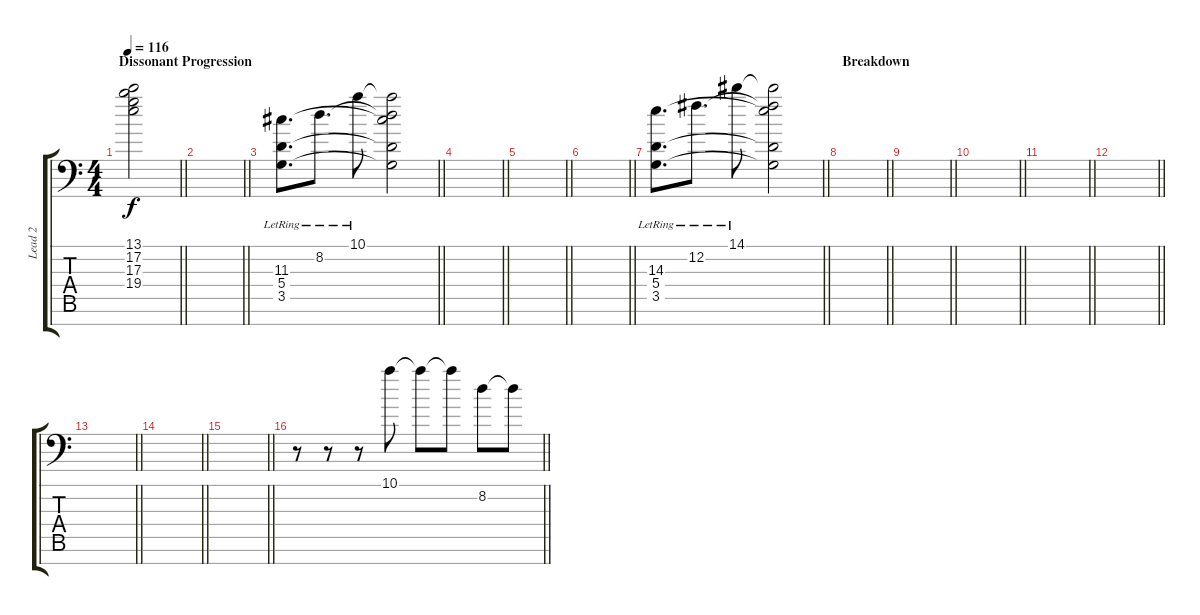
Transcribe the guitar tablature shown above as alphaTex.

\track ("Lead 2" "Lead 2") {instrument distortionguitar}
\staff {score tabs}
\tuning (B3 Gb3 D3 A2 E2 A1 E1) {hide}
\ts (4 4)
\section ("" "Dissonant Progression")
\tempo 116
\clef f4
\barLineRight lightlight
\ks c
(13.1{t} 17.2{t} 17.3{t} 19.4{t}).2{dy f} |
\barLineRight lightlight
|
\barLineRight lightlight
(11.3{lr} 5.4{lr} 3.5{lr}).8{d} 8.2{lr}.8{d} 10.1{lr}.8 (10.1{t} 8.2{t} 11.3{t} 5.4{t} 3.5{t}).2 |
\barLineRight lightlight
|
\barLineRight lightlight
|
\barLineRight lightlight
|
\barLineRight lightlight
(14.3{lr} 5.4{lr} 3.5{lr}).8{d} 12.2{lr}.8{d} 14.1{lr}.8 (14.1{t} 12.2{t} 14.3{t} 5.4{t} 3.5{t}).2 |
\section ("" "Breakdown")
\barLineRight lightlight
|
\barLineRight lightlight
|
\barLineRight lightlight
|
\barLineRight lightlight
|
\barLineRight lightlight
|
\barLineRight lightlight
|
\barLineRight lightlight
|
\barLineRight lightlight
|
\barLineRight lightlight
r.8 r.8{volume 11 instrument acousticgrandpiano} r.8 10.1.8 10.1{t}.8 10.1{t}.8 8.2.8 8.2{t}.8
